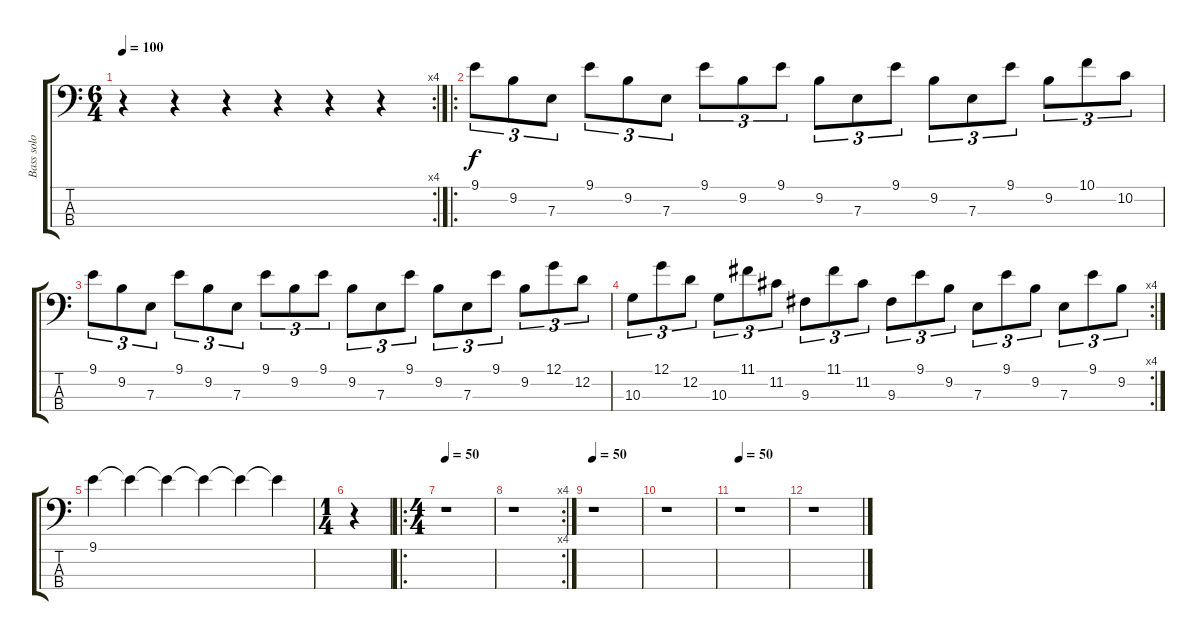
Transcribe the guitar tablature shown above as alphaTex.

\track ("Bass solo" "Bass solo") {instrument electricbassfinger}
\staff {score tabs}
\tuning (G2 D2 A1 D1) {hide}
\rc 4
\ts (6 4)
\tempo 100
\clef f4
\ks c
r.4{dy f} r.4 r.4 r.4 r.4 r.4 |
\ro
9.1.8{tu (3 2)} 9.2.8{tu (3 2)} 7.3.8{tu (3 2)} 9.1.8{tu (3 2)} 9.2.8{tu (3 2)} 7.3.8{tu (3 2)} 9.1.8{tu (3 2)} 9.2.8{tu (3 2)} 9.1.8{tu (3 2)} 9.2.8{tu (3 2)} 7.3.8{tu (3 2)} 9.1.8{tu (3 2)} 9.2.8{tu (3 2)} 7.3.8{tu (3 2)} 9.1.8{tu (3 2)} 9.2.8{tu (3 2)} 10.1.8{tu (3 2)} 10.2.8{tu (3 2)} |
9.1.8{tu (3 2)} 9.2.8{tu (3 2)} 7.3.8{tu (3 2)} 9.1.8{tu (3 2)} 9.2.8{tu (3 2)} 7.3.8{tu (3 2)} 9.1.8{tu (3 2)} 9.2.8{tu (3 2)} 9.1.8{tu (3 2)} 9.2.8{tu (3 2)} 7.3.8{tu (3 2)} 9.1.8{tu (3 2)} 9.2.8{tu (3 2)} 7.3.8{tu (3 2)} 9.1.8{tu (3 2)} 9.2.8{tu (3 2)} 12.1.8{tu (3 2)} 12.2.8{tu (3 2)} |
\rc 4
10.3.8{tu (3 2)} 12.1.8{tu (3 2)} 12.2.8{tu (3 2)} 10.3.8{tu (3 2)} 11.1.8{tu (3 2)} 11.2.8{tu (3 2)} 9.3.8{tu (3 2)} 11.1.8{tu (3 2)} 11.2.8{tu (3 2)} 9.3.8{tu (3 2)} 9.1.8{tu (3 2)} 9.2.8{tu (3 2)} 7.3.8{tu (3 2)} 9.1.8{tu (3 2)} 9.2.8{tu (3 2)} 7.3.8{tu (3 2)} 9.1.8{tu (3 2)} 9.2.8{tu (3 2)} |
9.1.4 9.1{t}.4 9.1{t}.4 9.1{t}.4 9.1{t}.4 9.1{t}.4 |
\ts (1 4)
r.4 |
\ro
\ts (4 4)
\tempo 50
r.1 |
\rc 4
r.1 |
\tempo 50
r.1 |
r.1 |
\tempo 50
r.1 |
r.1
